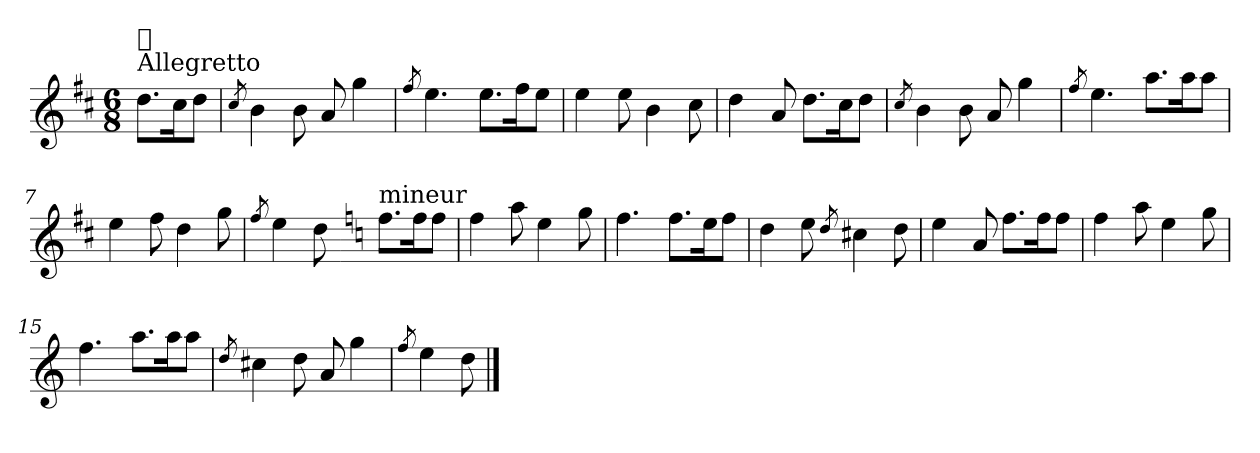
**kern
*part1
*staff1
*clefG2
*k[f#c#]
*b:
*M6/8
=
!LO:TX:a:t=Allegretto
!LO:TX:a:t=𝄋
8.dd\L
16cc#\k
8dd\J
=1
8qcc#/
4b\
8b\
8a/
4gg\
=2
8qff#/
4.ee\
8.ee\L
16ff#\k
8ee\J
=3
4ee\
8ee\
4b\
8cc#\
=4
4dd\
8a/
8.dd\L
16cc#\k
8dd\J
!!LO:LB:g=z
=5
8qcc#/
4b\
8b\
8a/
4gg\
=6
8qff#/
4.ee\
8.aa\L
16aa\k
8aa\J
=7
4ee\
8ff#\
4dd\
8gg\
=8
8qff#/
4ee\
8dd\
=9-
*k[]
!LO:TX:a:t=mineur
8.ff\L
16ff\k
8ff\J
=10
4ff\
8aa\
4ee\
8gg\
!!LO:LB:g=z
=11
4.ff\
8.ff\L
16ee\k
8ff\J
=12
4dd\
8ee\
8qdd/
4cc#X\
8dd\
=13
4ee\
8a/
8.ff\L
16ff\k
8ff\J
=14
4ff\
8aa\
4ee\
8gg\
=15
4.ff\
8.aa\L
16aa\k
8aa\J
=16
8qdd/
4cc#X\
8dd\
8a/
4gg\
!!LO:LB:g=z
=17
8qff/
4ee\
8dd\
==
*-
